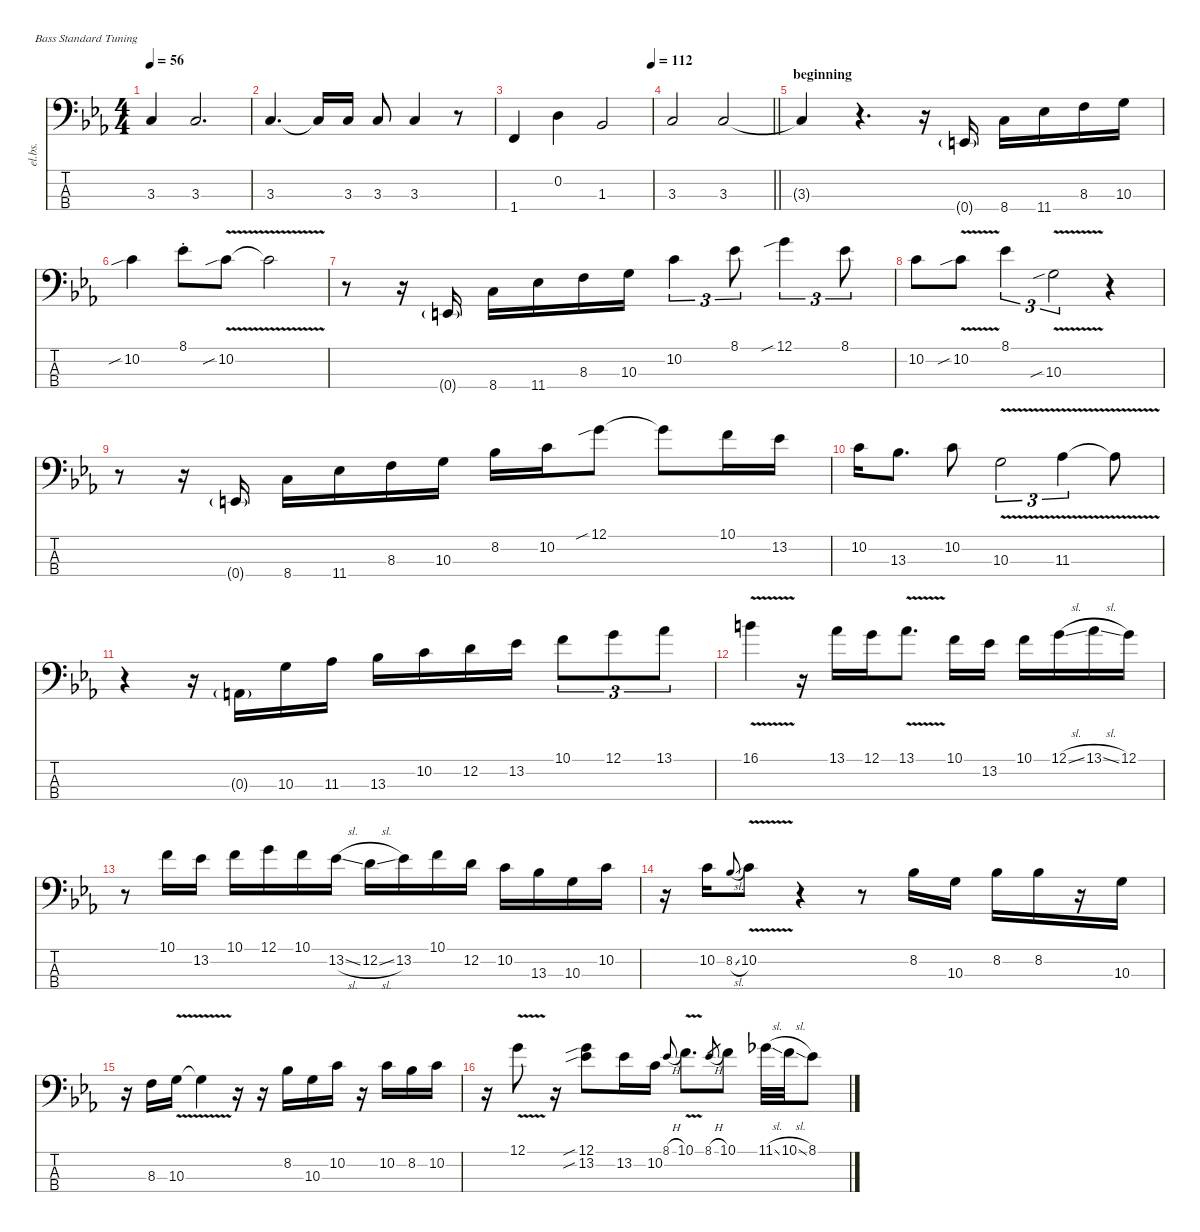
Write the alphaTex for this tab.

\defaultSystemsLayout 4
\hideDynamics
\bracketExtendMode nobrackets
\otherSystemsTrackNameOrientation horizontal
\track ("Bass" "el.bs.") {mute instrument electricbassfinger}
\staff {score tabs}
\tuning (G2 D2 A1 E1)
\ts (4 4)
\tempo 56
\clef f4
\ks cminor
3.3{acc forcenatural}.4{dy f} 3.3{acc forcenatural}.2{d} |
3.3{acc forcenatural}.4{d} 3.3{t acc forcenatural}.16 3.3{acc forcenatural}.16 3.3{acc forcenatural}.8 3.3{acc forcenatural}.4 r.8 |
\tempo (112 1)
1.4{acc forcenatural}.4 0.2{acc forcenatural}.4 1.3{acc b}.2 |
\barLineRight lightlight
3.3{acc forcenatural}.2 3.3{acc forcenatural}.2 |
\section ("" "beginning")
3.3{t acc forcenatural}.4 r.4{d} r.16 0.4{g acc forcenatural}.16 8.4{acc forcenatural}.16 11.4{acc b}.16 8.3{acc forcenatural}.16 10.3{acc forcenatural}.16 |
10.2{sib acc forcenatural}.4 8.1{st acc b}.8 10.2{v sib acc forcenatural}.8 10.2{v t acc forcenatural}.2 |
r.8 r.16 0.4{g acc forcenatural}.16 8.4{acc forcenatural}.16 11.4{acc b}.16 8.3{acc forcenatural}.16 10.3{acc forcenatural}.16 10.2{acc forcenatural}.4{tu (3 2)} 8.1{acc b}.8{tu (3 2)} 12.1{sib acc forcenatural}.4{tu (3 2)} 8.1{acc b}.8{tu (3 2)} |
10.2{acc forcenatural}.8 10.2{v sib acc forcenatural}.8 8.1{acc b}.4{tu (3 2)} 10.3{v sib acc forcenatural}.2{tu (3 2)} r.4 |
r.8 r.16 0.4{g acc forcenatural}.16 8.4{acc forcenatural}.16 11.4{acc b}.16 8.3{acc forcenatural}.16 10.3{acc forcenatural}.16 8.2{acc b}.16 10.2{acc forcenatural}.16 12.1{sib acc forcenatural}.8 12.1{t acc forcenatural}.8 10.1{acc forcenatural}.16 13.2{acc b}.16 |
10.2{acc forcenatural}.16 13.3{acc b}.8{d} 10.2{acc forcenatural}.8 10.3{v acc forcenatural}.2{tu (3 2)} 11.3{v acc b}.4{tu (3 2)} 11.3{v t acc b}.8 |
r.4 r.16 0.3{g acc forcenatural}.16 10.3{acc forcenatural}.16 11.3{acc b}.16 13.3{acc b}.16 10.2{acc forcenatural}.16 12.2{acc forcenatural}.16 13.2{acc b}.16 10.1{acc forcenatural}.8{tu (3 2)} 12.1{acc forcenatural}.8{tu (3 2)} 13.1{acc b}.8{tu (3 2)} |
16.1{v acc forcenatural}.4 r.16 13.1{acc b}.16 12.1{acc forcenatural}.16 13.1{v acc b}.8{d} 10.1{acc forcenatural}.16 13.2{acc b}.16 10.1{acc forcenatural}.16 12.1{sl acc forcenatural}.16 13.1{sl acc b}.16 12.1{acc forcenatural}.16 |
r.8 10.1{acc forcenatural}.16 13.2{acc b}.16 10.1{acc forcenatural}.16 12.1{acc forcenatural}.16 10.1{acc forcenatural}.16 13.2{sl acc b}.16 12.2{sl acc forcenatural}.16 13.2{acc b}.16 10.1{acc forcenatural}.16 12.2{acc forcenatural}.16 10.2{acc forcenatural}.16 13.3{acc b}.16 10.3{acc forcenatural}.16 10.2{acc forcenatural}.16 |
r.16 10.2{acc forcenatural}.16 8.2{sl acc b}.8{gr onbeat dy mf} 10.2{v acc forcenatural}.8{dy f} r.4 r.8 8.2{acc b}.16 10.3{acc forcenatural}.16 8.2{acc b}.16 8.2{acc b}.16 r.16 10.3{acc forcenatural}.16 |
r.16 8.3{acc forcenatural}.16 10.3{v acc forcenatural}.16 10.3{v t acc forcenatural}.4 r.16 r.16 8.2{acc b}.16 10.3{acc forcenatural}.16 10.2{acc forcenatural}.16 r.16 10.2{acc forcenatural}.16 8.2{acc b}.16 10.2{acc forcenatural}.16 |
r.16 12.1{v acc forcenatural}.8 r.16 (12.1{sib acc forcenatural} 13.2{sib acc b}).8 13.2{acc b}.16 10.2{acc forcenatural}.16 8.1{h acc b}.8{gr onbeat dy mf} 10.1{v acc forcenatural}.8{d dy f} 8.1{h acc b}.8{gr dy mf} 10.1{acc forcenatural}.8{dy f} 11.1{sl acc b}.32 10.1{sl acc forcenatural}.32 8.1{acc b}.8
